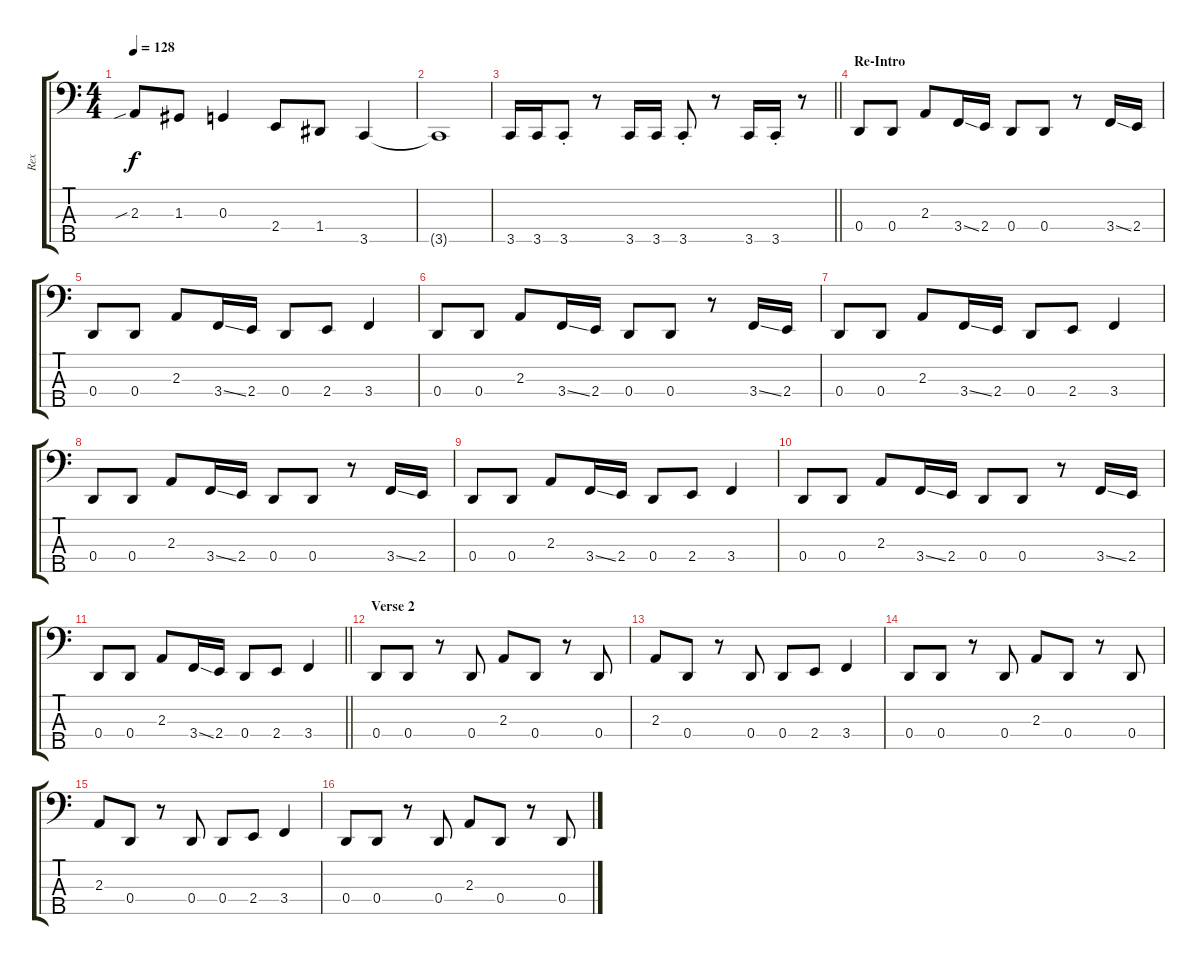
\track ("Rex" "Rex") {instrument electricbassfinger}
\staff {score tabs}
\tuning (F2 C2 G1 D1 A0) {hide}
\ts (4 4)
\tempo 128
\clef f4
\ks c
2.3{sib}.8{dy f} 1.3.8 0.3.4 2.4.8 1.4.8 3.5.4 |
3.5{t}.1 |
\barLineRight lightlight
3.5.16 3.5.16 3.5{st}.8 r.8 3.5.16 3.5.16 3.5{st}.8 r.8 3.5.16 3.5{st}.16 r.8 |
\section ("" "Re-Intro")
0.4.8 0.4.8 2.3.8 3.4{ss}.16 2.4.16 0.4.8 0.4.8 r.8 3.4{ss}.16 2.4.16 |
0.4.8 0.4.8 2.3.8 3.4{ss}.16 2.4.16 0.4.8 2.4.8 3.4.4 |
0.4.8 0.4.8 2.3.8 3.4{ss}.16 2.4.16 0.4.8 0.4.8 r.8 3.4{ss}.16 2.4.16 |
0.4.8 0.4.8 2.3.8 3.4{ss}.16 2.4.16 0.4.8 2.4.8 3.4.4 |
0.4.8 0.4.8 2.3.8 3.4{ss}.16 2.4.16 0.4.8 0.4.8 r.8 3.4{ss}.16 2.4.16 |
0.4.8 0.4.8 2.3.8 3.4{ss}.16 2.4.16 0.4.8 2.4.8 3.4.4 |
0.4.8 0.4.8 2.3.8 3.4{ss}.16 2.4.16 0.4.8 0.4.8 r.8 3.4{ss}.16 2.4.16 |
\barLineRight lightlight
0.4.8 0.4.8 2.3.8 3.4{ss}.16 2.4.16 0.4.8 2.4.8 3.4.4 |
\section ("" "Verse 2")
0.4.8 0.4.8 r.8 0.4.8 2.3.8 0.4.8 r.8 0.4.8 |
2.3.8 0.4.8 r.8 0.4.8 0.4.8 2.4.8 3.4.4 |
0.4.8 0.4.8 r.8 0.4.8 2.3.8 0.4.8 r.8 0.4.8 |
2.3.8 0.4.8 r.8 0.4.8 0.4.8 2.4.8 3.4.4 |
0.4.8 0.4.8 r.8 0.4.8 2.3.8 0.4.8 r.8 0.4.8
